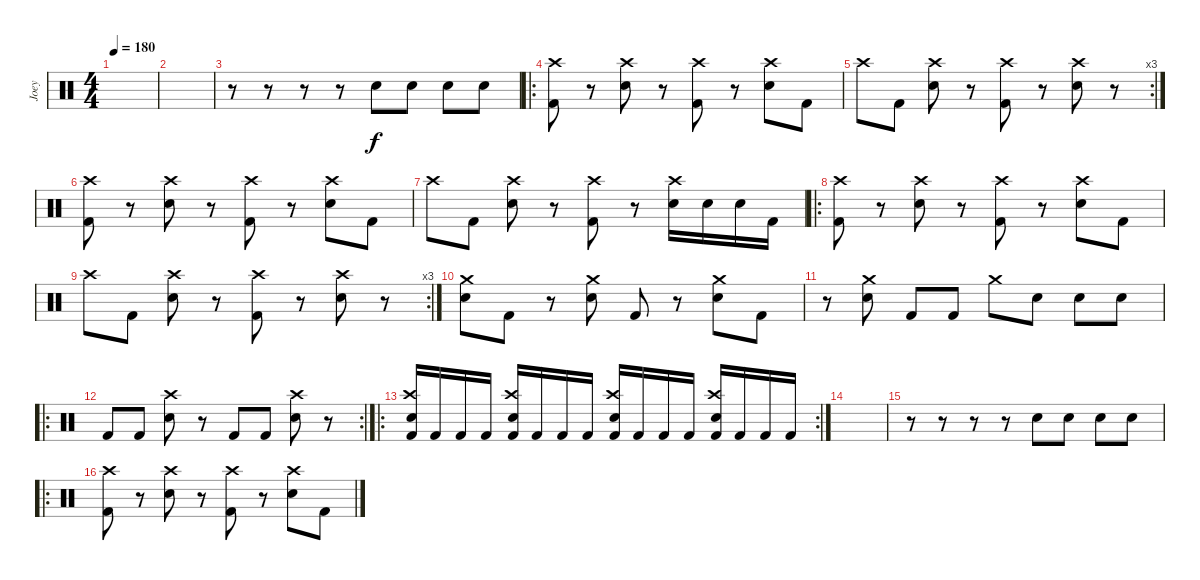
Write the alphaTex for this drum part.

\track ("Joey" "Joey") {instrument percussion}
\staff {score}
\articulation defaults
\ts (4 4)
\tempo 180
\clef neutral
\ks c
|
|
r.8 r.8 r.8 r.8 "Electric Snare (hit)".8 "Electric Snare (hit)".8 "Electric Snare (hit)".8 "Electric Snare (hit)".8 |
\ro
("Crash high (hit)" "Kick (hit) 2").8 r.8 ("Crash high (hit)" "Electric Snare (hit)").8 r.8 ("Crash high (hit)" "Kick (hit) 2").8 r.8 ("Crash high (hit)" "Electric Snare (hit)").8 "Kick (hit) 2".8 |
\rc 3 "Crash high (hit)".8 "Kick (hit) 2".8
("Crash high (hit)" "Electric Snare (hit)").8 r.8 ("Crash high (hit)" "Kick (hit) 2").8 r.8 ("Crash high (hit)" "Electric Snare (hit)").8 r.8 |
("Crash high (hit)" "Kick (hit) 2").8 r.8 ("Crash high (hit)" "Electric Snare (hit)").8 r.8 ("Crash high (hit)" "Kick (hit) 2").8 r.8 ("Crash high (hit)" "Electric Snare (hit)").8 "Kick (hit) 2".8 |
"Crash high (hit)".8 "Kick (hit) 2".8 ("Crash high (hit)" "Electric Snare (hit)").8 r.8 ("Crash high (hit)" "Kick (hit) 2").8 r.8 ("Crash high (hit)" "Electric Snare (hit)").16 "Electric Snare (hit)".16 "Electric Snare (hit)".16 "Kick (hit) 2".16 |
\ro
("Crash high (hit)" "Kick (hit) 2").8 r.8 ("Crash high (hit)" "Electric Snare (hit)").8 r.8 ("Crash high (hit)" "Kick (hit) 2").8 r.8 ("Crash high (hit)" "Electric Snare (hit)").8 "Kick (hit) 2".8 |
\rc 3 "Crash high (hit)".8 "Kick (hit) 2".8
("Crash high (hit)" "Electric Snare (hit)").8 r.8 ("Crash high (hit)" "Kick (hit) 2").8 r.8 ("Crash high (hit)" "Electric Snare (hit)").8 r.8 |
("Crash medium (hit)" "Electric Snare (hit)").8 "Kick (hit) 2".8 r.8 ("Crash medium (hit)" "Electric Snare (hit)").8 "Kick (hit) 2".8 r.8 ("Crash medium (hit)" "Electric Snare (hit)").8 "Kick (hit) 2".8 |
r.8 ("Crash medium (hit)" "Electric Snare (hit)").8 "Kick (hit) 2".8 "Kick (hit) 2".8 "Crash medium (hit)".8 "Electric Snare (hit)".8 "Electric Snare (hit)".8 "Electric Snare (hit)".8 |
\ro
\rc 2 "Kick (hit) 2".8 "Kick (hit) 2".8
("Crash high (hit)" "Electric Snare (hit)").8 r.8 "Kick (hit) 2".8 "Kick (hit) 2".8 ("Crash high (hit)" "Electric Snare (hit)").8 r.8 |
\ro
\rc 2
("Crash high (hit)" "Electric Snare (hit)" "Kick (hit) 2").16 "Kick (hit) 2".16 "Kick (hit) 2".16 "Kick (hit) 2".16 ("Crash high (hit)" "Electric Snare (hit)" "Kick (hit) 2").16 "Kick (hit) 2".16 "Kick (hit) 2".16 "Kick (hit) 2".16 ("Crash high (hit)" "Electric Snare (hit)" "Kick (hit) 2").16 "Kick (hit) 2".16 "Kick (hit) 2".16 "Kick (hit) 2".16 ("Crash high (hit)" "Electric Snare (hit)" "Kick (hit) 2").16 "Kick (hit) 2".16 "Kick (hit) 2".16 "Kick (hit) 2".16 |
|
r.8 r.8 r.8 r.8 "Electric Snare (hit)".8 "Electric Snare (hit)".8 "Electric Snare (hit)".8 "Electric Snare (hit)".8 |
\ro
("Crash high (hit)" "Kick (hit) 2").8 r.8 ("Crash high (hit)" "Electric Snare (hit)").8 r.8 ("Crash high (hit)" "Kick (hit) 2").8 r.8 ("Crash high (hit)" "Electric Snare (hit)").8 "Kick (hit) 2".8
